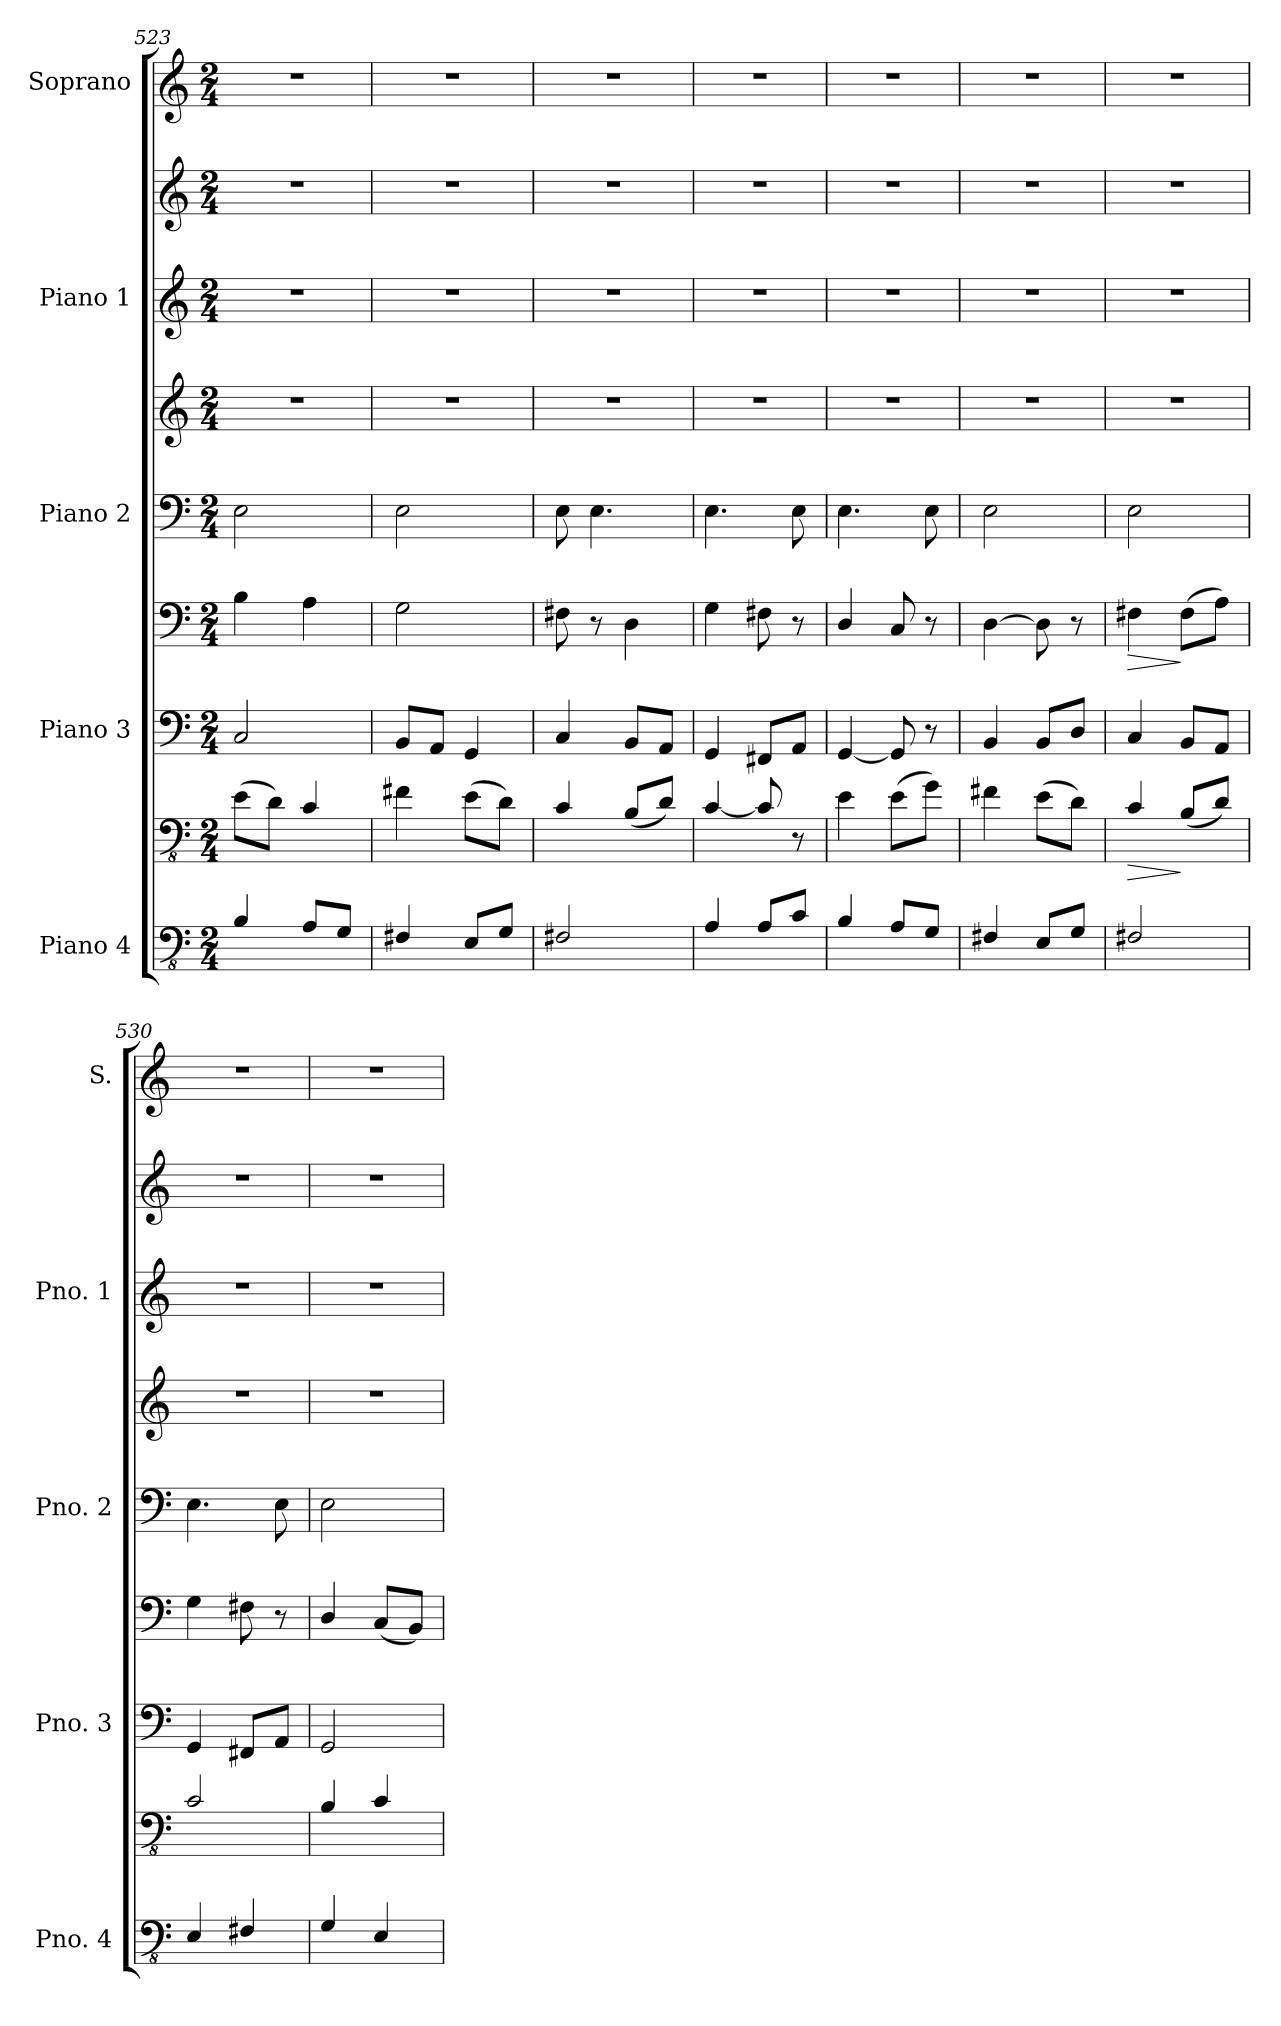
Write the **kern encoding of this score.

**kern	**kern	**dynam	**kern	**kern	**dynam	**kern	**kern	**kern	**kern	**kern
*part5	*part5	*part5	*part4	*part4	*part4	*part3	*part3	*part2	*part2	*part1
*staff9	*staff8	*staff8/9	*staff7	*staff6	*staff6/7	*staff5	*staff4	*staff3	*staff2	*staff1
*I"Piano 4	*	*	*I"Piano 3	*	*	*I"Piano 2	*	*I"Piano 1	*	*I"Soprano
*I'Pno. 4	*	*	*I'Pno. 3	*	*	*I'Pno. 2	*	*I'Pno. 1	*	*I'S.
*clefFv4	*clefFv4	*	*clefF4	*clefF4	*	*clefF4	*clefG2	*clefG2	*clefG2	*clefG2
*ITrd7c12	*ITrd7c12	*	*	*	*	*	*	*	*	*
*k[]	*k[]	*	*k[]	*k[]	*	*k[]	*k[]	*k[]	*k[]	*k[]
*C:	*C:	*	*C:	*C:	*	*C:	*C:	*C:	*C:	*C:
*M2/4	*M2/4	*	*M2/4	*M2/4	*	*M2/4	*M2/4	*M2/4	*M2/4	*M2/4
=523	=523	=523	=523	=523	=523	=523	=523	=523	=523	=523
4BBB/	(8EE\L	.	2C/	4B\	.	2E\	2r	2r	2r	2r
.	8DD\J)	.	.	.	.	.	.	.	.	.
8AAA/L	4CC/	.	.	4A\	.	.	.	.	.	.
8GGG/J	.	.	.	.	.	.	.	.	.	.
=524	=524	=524	=524	=524	=524	=524	=524	=524	=524	=524
4FFF#X/	4FF#X\	.	8BB/L	2G\	.	2E\	2r	2r	2r	2r
.	.	.	8AA/J	.	.	.	.	.	.	.
8EEE/L	(8EE\L	.	4GG/	.	.	.	.	.	.	.
8GGG/J	8DD\J)	.	.	.	.	.	.	.	.	.
=525	=525	=525	=525	=525	=525	=525	=525	=525	=525	=525
2FFF#X/	4CC/	.	4C/	8F#X\	.	8E\	2r	2r	2r	2r
.	.	.	.	8r	.	4.E\	.	.	.	.
.	(8BBB/L	.	8BB/L	4D\	.	.	.	.	.	.
.	8DD/J)	.	8AA/J	.	.	.	.	.	.	.
=526	=526	=526	=526	=526	=526	=526	=526	=526	=526	=526
4AAA/	[<4CC/	.	4GG/	4G\	.	4.E\	2r	2r	2r	2r
8AAA/L	8CC/]	.	8FF#X/L	8F#X\	.	.	.	.	.	.
8CC/J	8r	.	8AA/J	8r	.	8E\	.	.	.	.
!!LO:PB:g=z
=527	=527	=527	=527	=527	=527	=527	=527	=527	=527	=527
4BBB/	4EE\	.	[<4GG/	4D/	.	4.E\	2r	2r	2r	2r
8AAA/L	(8EE\L	.	8GG/]	8C/	.	.	.	.	.	.
8GGG/J	8GG\J)	.	8r	8r	.	8E\	.	.	.	.
=528	=528	=528	=528	=528	=528	=528	=528	=528	=528	=528
4FFF#X/	4FF#X\	.	4BB/	[>4D\	.	2E\	2r	2r	2r	2r
8EEE/L	(8EE\L	.	8BB/L	8D\]	.	.	.	.	.	.
8GGG/J	8DD\J)	.	8D/J	8r	.	.	.	.	.	.
=529	=529	=529	=529	=529	=529	=529	=529	=529	=529	=529
!	!	!LO:HP:b	!	!	!LO:HP:b	!	!	!	!	!
2FFF#X/	4CC/	>	4C/	4F#X\	>	2E\	2r	2r	2r	2r
.	(8BBB/L	]	8BB/L	(8F#\L	]	.	.	.	.	.
.	8DD/J)	.	8AA/J	8A\J)	.	.	.	.	.	.
=530	=530	=530	=530	=530	=530	=530	=530	=530	=530	=530
4EEE/	2CC/	.	4GG/	4G\	.	4.E\	2r	2r	2r	2r
4FFF#X/	.	.	8FF#X/L	8F#X\	.	.	.	.	.	.
.	.	.	8AA/J	8r	.	8E\	.	.	.	.
=531	=531	=531	=531	=531	=531	=531	=531	=531	=531	=531
4GGG/	4BBB/	.	2GG/	4D/	.	2E\	2r	2r	2r	2r
4EEE/	4CC/	.	.	(8C/L	.	.	.	.	.	.
.	.	.	.	8BB/J)	.	.	.	.	.	.
=	=	=	=	=	=	=	=	=	=	=
*-	*-	*-	*-	*-	*-	*-	*-	*-	*-	*-
